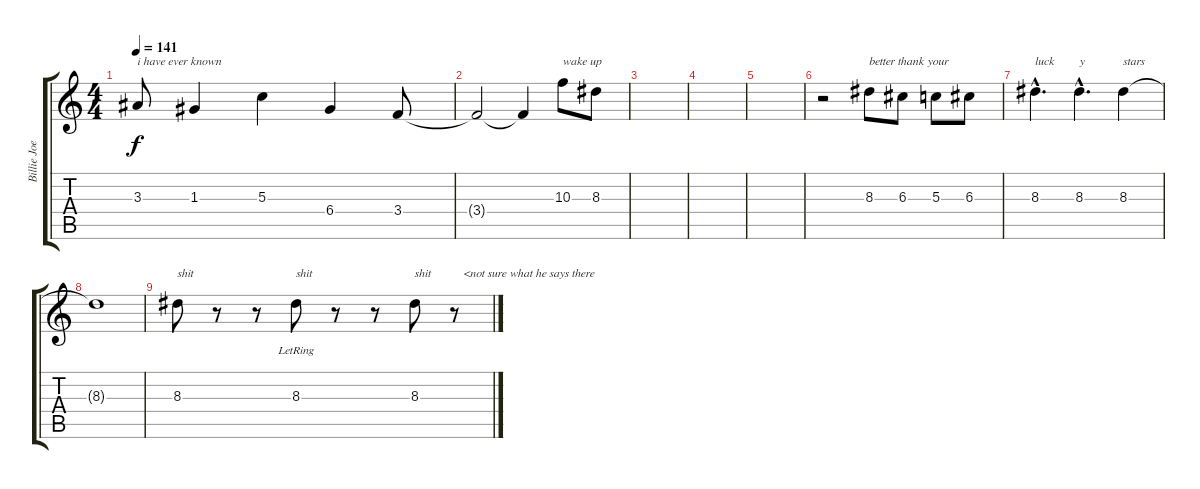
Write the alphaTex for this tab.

\track ("Billie Joe (Vocals)" "Billie Joe") {instrument overdrivenguitar}
\staff {score tabs}
\tuning (E4 B3 G3 D3 A2 E2) {hide}
\ts (4 4)
\tempo 141
\clef g2
\ks c
3.3.8{txt "i have ever known" dy f} 1.3.4 5.3.4 6.4.4 3.4.8 |
3.4{t}.2 3.4{t}.4 10.3.8{txt "wake up"} 8.3.8 |
|
|
|
r.2 8.3.8{txt "better thank your "} 6.3.8 5.3.8 6.3.8 |
8.3{hac}.4{d txt "luck"} 8.3{hac}.4{d txt "y"} 8.3.4{txt "stars"} |
8.3{t}.1 |
8.3.8{txt "shit"} r.8 r.8 8.3{lr}.8{txt "shit"} r.8 r.8 8.3.8{txt "shit"} r.8{txt "   <not sure what he says there"}
